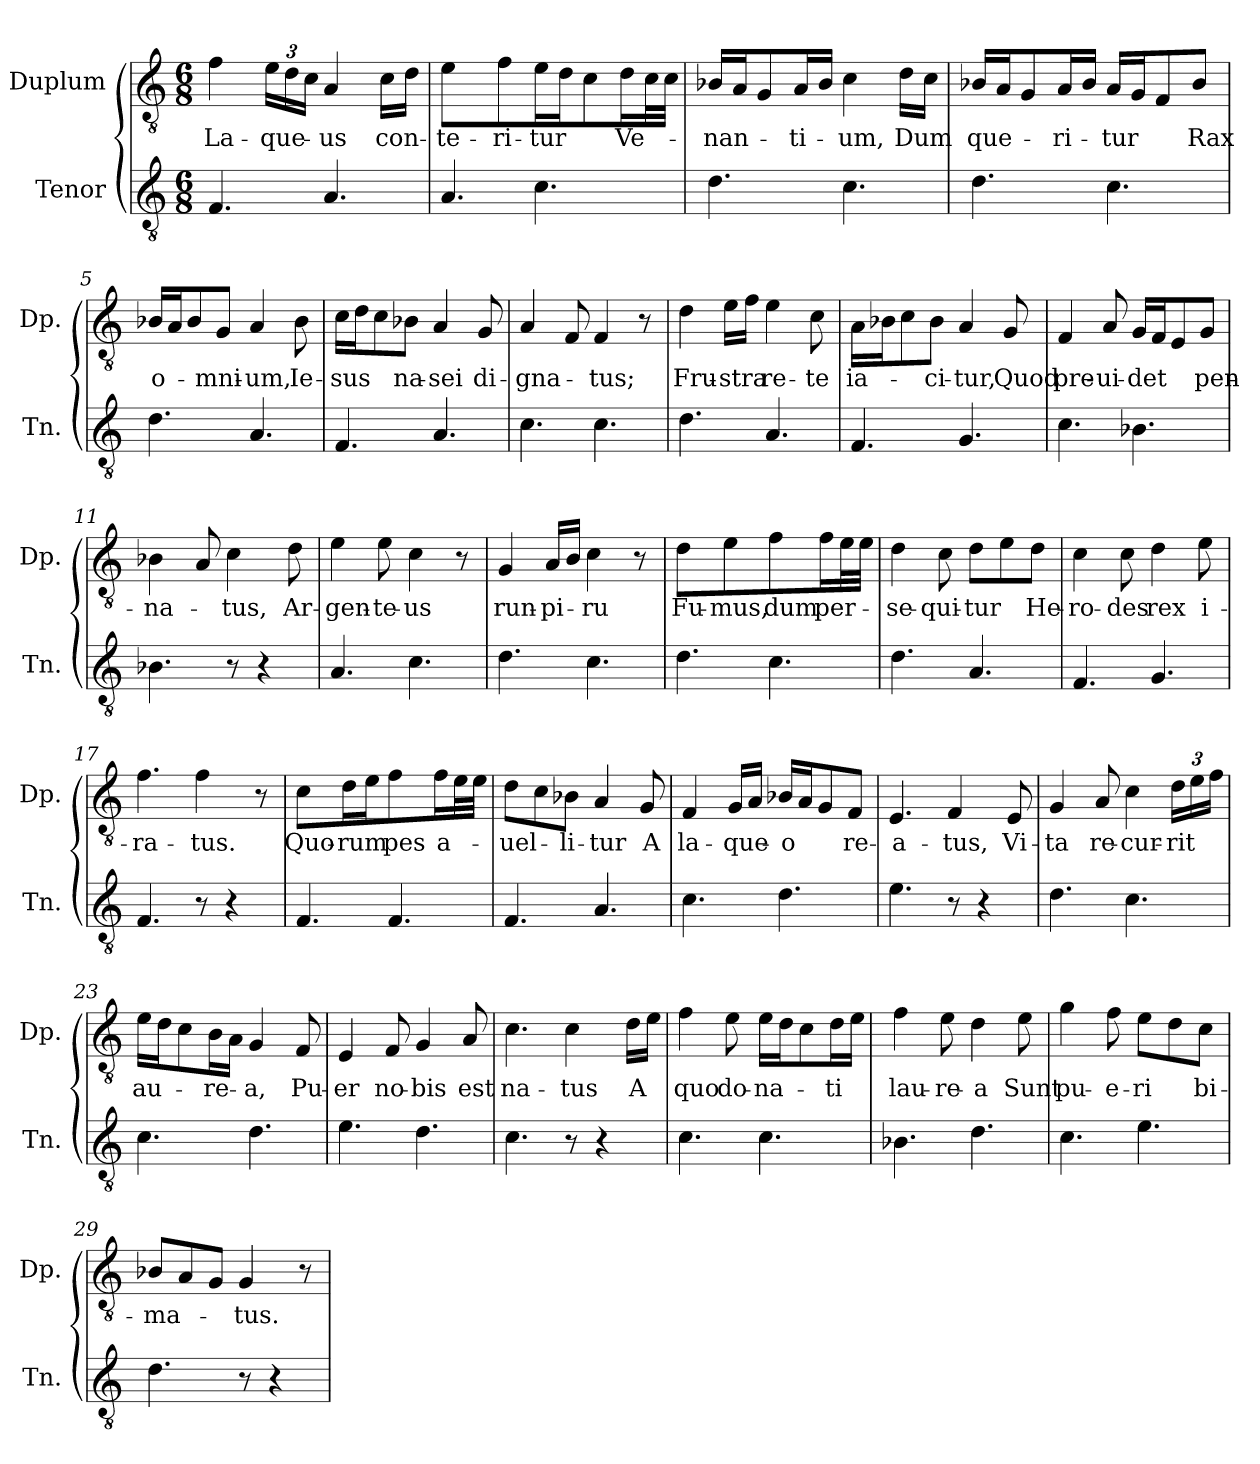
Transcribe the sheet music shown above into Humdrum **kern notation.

**kern	**kern	**text
*part2	*part1	*part1
*staff2	*staff1	*staff1
*I"Tenor	*I"Duplum	*
*I'Tn.	*I'Dp.	*
*clefGv2	*clefGv2	*
*k[]	*k[]	*
*M6/8	*M6/8	*
=1	=1	=1
!	!	!LO:LY:b
4.F/	4f\	La-
*	*Xbrackettup	*
!	!	!LO:LY:b
.	24e\LL	-que-
.	24d\	.
.	24c\JJ	.
!	!	!LO:LY:b
4.A/	4A/	-us
!	!	!LO:LY:b
.	16c\LL	con-
.	16d\JJ	.
=2	=2	=2
!	!	!LO:LY:b
4.A/	4e\	-te-
!	!	!LO:LY:b
.	8f\	-ri-
!	!	!LO:LY:b
4.c\	16e\LL	-tur
.	16d\J	.
.	8c\	.
!	!	!LO:LY:b
.	16d\L	Ve-
*	*tremolo	*
.	32c\	.
.	32c\JJJ	.
*	*Xtremolo	*
=3	=3	=3
!	!	!LO:LY:b
4.d\	16B-X/LL	-nan-
.	16A/J	.
.	8G/	.
!	!	!LO:LY:b
.	16A/L	-ti-
.	16B-/JJ	.
!	!	!LO:LY:b
4.c\	4c\	-um,
!	!	!LO:LY:b
.	16d\LL	Dum
.	16c\JJ	.
=4	=4	=4
!	!	!LO:LY:b
4.d\	16B-X/LL	que-
.	16A/J	.
.	8G/	.
!	!	!LO:LY:b
.	16A/L	-ri-
.	16B-/JJ	.
!	!	!LO:LY:b
4.c\	16A/LL	-tur
.	16G/J	.
.	8F/	.
!	!	!LO:LY:b
.	8B-/J	Rax
=5	=5	=5
!	!	!LO:LY:b
4.d\	16B-X/LL	o-
.	16A/J	.
.	8B-/	.
!	!	!LO:LY:b
.	8G/J	-mni-
!	!	!LO:LY:b
4.A/	4A/	-um,
!	!	!LO:LY:b
.	8B-\	Ie-
!!LO:LB:g=z
=6	=6	=6
!	!	!LO:LY:b
4.F/	16c\LL	-sus
.	16d\J	.
.	8c\	.
!	!	!LO:LY:b
.	8B-X\J	na-
!	!	!LO:LY:b
4.A/	4A/	-sei
!	!	!LO:LY:b
.	8G/	di-
=7	=7	=7
!	!	!LO:LY:b
4.c\	4A/	-gna-
.	8F/	.
!	!	!LO:LY:b
4.c\	4F/	-tus;
.	8r	.
=8	=8	=8
!	!	!LO:LY:b
4.d\	4d\	Fru-
!	!	!LO:LY:b
.	16e\LL	-stra
.	16f\JJ	.
!	!	!LO:LY:b
4.A/	4e\	re-
!	!	!LO:LY:b
.	8c\	-te
=9	=9	=9
!	!	!LO:LY:b
4.F/	16A\LL	ia-
.	16B-X\J	.
.	8c\	.
!	!	!LO:LY:b
.	8B-\J	-ci-
!	!	!LO:LY:b
4.G/	4A/	-tur,
!	!	!LO:LY:b
.	8G/	Quod
=10	=10	=10
!	!	!LO:LY:b
4.c\	4F/	pre-
!	!	!LO:LY:b
.	8A/	-ui-
!	!	!LO:LY:b
4.B-X\	16G/LL	-det
.	16F/J	.
.	8E/	.
!	!	!LO:LY:b
.	8G/J	pen-
=11	=11	=11
!	!	!LO:LY:b
4.B-X\	4B-X\	-na-
.	8A/	.
!	!	!LO:LY:b
8r	4c\	-tus,
4r	.	.
!	!	!LO:LY:b
.	8d\	Ar-
!!LO:LB:g=z
=12	=12	=12
!	!	!LO:LY:b
4.A/	4e\	-gen-
!	!	!LO:LY:b
.	8e\	-te-
!	!	!LO:LY:b
4.c\	4c\	-us
.	8r	.
=13	=13	=13
!	!	!LO:LY:b
4.d\	4G/	run-
!	!	!LO:LY:b
.	16A/LL	-pi-
.	16B/JJ	.
!	!	!LO:LY:b
4.c\	4c\	-ru
.	8r	.
=14	=14	=14
!	!	!LO:LY:b
4.d\	4d\	Fu-
!	!	!LO:LY:b
.	8e\	-mus,
!	!	!LO:LY:b
4.c\	4f\	dum
!	!	!LO:LY:b
.	16f\LL	per-
*	*tremolo	*
.	32e\	.
.	32e\JJJ	.
*	*Xtremolo	*
=15	=15	=15
!	!	!LO:LY:b
4.d\	4d\	-se-
!	!	!LO:LY:b
.	8c\	-qui-
!	!	!LO:LY:b
4.A/	8d\L	-tur
.	8e\	.
!	!	!LO:LY:b
.	8d\J	He-
=16	=16	=16
!	!	!LO:LY:b
4.F/	4c\	-ro-
!	!	!LO:LY:b
.	8c\	-des
!	!	!LO:LY:b
4.G/	4d\	rex
!	!	!LO:LY:b
.	8e\	i-
=17	=17	=17
!	!	!LO:LY:b
4.F/	4.f\	-ra-
!	!	!LO:LY:b
8r	4f\	-tus.
4r	.	.
.	8r	.
!!LO:LB:g=z
=18	=18	=18
!	!	!LO:LY:b
4.F/	4c\	Quo-
!	!	!LO:LY:b
.	16d\LL	-rum
.	16e\JJ	.
!	!	!LO:LY:b
4.F/	4f\	pes
!	!	!LO:LY:b
.	16f\LL	a-
*	*tremolo	*
.	32e\	.
.	32e\JJJ	.
*	*Xtremolo	*
=19	=19	=19
!	!	!LO:LY:b
4.F/	8d\L	-uel-
.	8c\	.
!	!	!LO:LY:b
.	8B-X\J	-li-
!	!	!LO:LY:b
4.A/	4A/	-tur
!	!	!LO:LY:b
.	8G/	A
=20	=20	=20
!	!	!LO:LY:b
4.c\	4F/	la-
!	!	!LO:LY:b
.	16G/LL	-que-
.	16A/JJ	.
!	!	!LO:LY:b
4.d\	16B-X/LL	-o
.	16A/J	.
.	8G/	.
!	!	!LO:LY:b
.	8F/J	re-
=21	=21	=21
!	!	!LO:LY:b
4.e\	4.E/	-a-
!	!	!LO:LY:b
8r	4F/	-tus,
4r	.	.
!	!	!LO:LY:b
.	8E/	Vi-
=22	=22	=22
!	!	!LO:LY:b
4.d\	4G/	-ta
!	!	!LO:LY:b
.	8A/	re-
!	!	!LO:LY:b
4.c\	4c\	-cur-
!	!	!LO:LY:b
.	24d\LL	-rit
.	24e\	.
.	24f\JJ	.
=23	=23	=23
!	!	!LO:LY:b
4.c\	16e\LL	au-
.	16d\J	.
.	8c\	.
!	!	!LO:LY:b
.	16B\L	-re-
.	16A\JJ	.
!	!	!LO:LY:b
4.d\	4G/	-a,
!	!	!LO:LY:b
.	8F/	Pu-
!!LO:LB:g=z
=24	=24	=24
!	!	!LO:LY:b
4.e\	4E/	-er
!	!	!LO:LY:b
.	8F/	no-
!	!	!LO:LY:b
4.d\	4G/	-bis
!	!	!LO:LY:b
.	8A/	est
=25	=25	=25
!	!	!LO:LY:b
4.c\	4.c\	na-
!	!	!LO:LY:b
8r	4c\	-tus
4r	.	.
!	!	!LO:LY:b
.	16d\LL	A
.	16e\JJ	.
=26	=26	=26
!	!	!LO:LY:b
4.c\	4f\	quo
!	!	!LO:LY:b
.	8e\	do-
!	!	!LO:LY:b
4.c\	16e\LL	-na-
.	16d\J	.
.	8c\	.
!	!	!LO:LY:b
.	16d\L	-ti
.	16e\JJ	.
=27	=27	=27
!	!	!LO:LY:b
4.B-X\	4f\	lau-
!	!	!LO:LY:b
.	8e\	-re-
!	!	!LO:LY:b
4.d\	4d\	-a
!	!	!LO:LY:b
.	8e\	Sunt
=28	=28	=28
!	!	!LO:LY:b
4.c\	4g\	pu-
!	!	!LO:LY:b
.	8f\	-e-
!	!	!LO:LY:b
4.e\	8e\L	-ri
.	8d\	.
!	!	!LO:LY:b
.	8c\J	bi-
=29	=29	=29
!	!	!LO:LY:b
4.d\	8B-X/L	-ma-
.	8A/	.
.	8G/J	.
!	!	!LO:LY:b
8r	4G/	-tus.
4r	.	.
.	8r	.
=	=	=
*-	*-	*-
